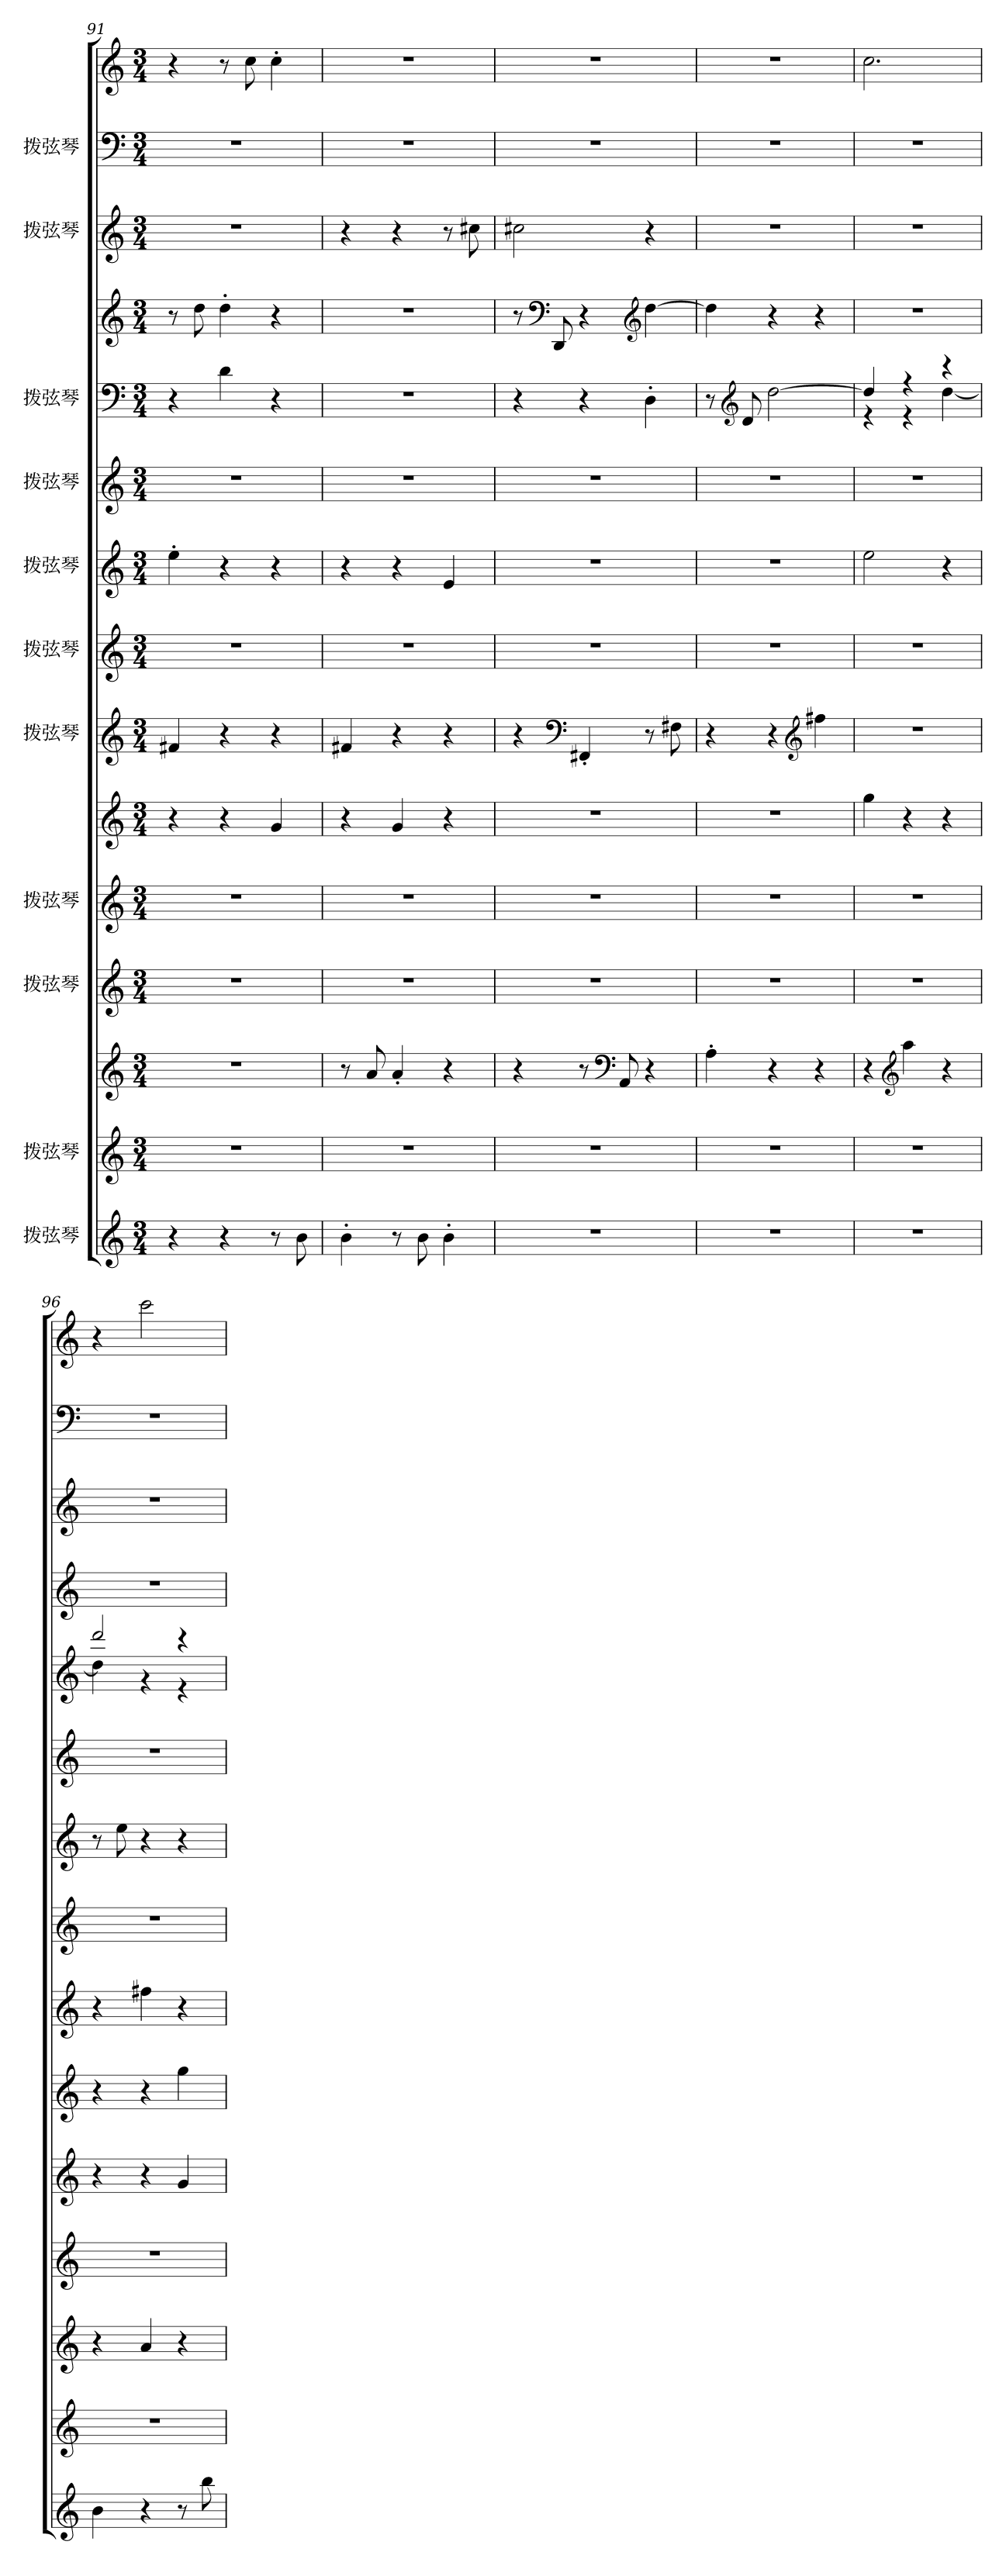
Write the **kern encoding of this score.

**kern	**kern	**kern	**kern	**kern	**kern	**kern	**kern	**kern	**kern	**kern	**kern	**kern	**kern	**kern
*part11	*part10	*part10	*part9	*part8	*part8	*part7	*part6	*part5	*part4	*part3	*part3	*part2	*part1	*part1
*staff15	*staff14	*staff13	*staff12	*staff11	*staff10	*staff9	*staff8	*staff7	*staff6	*staff5	*staff4	*staff3	*staff2	*staff1
*I"拨弦琴	*I"拨弦琴	*	*I"拨弦琴	*I"拨弦琴	*	*I"拨弦琴	*I"拨弦琴	*I"拨弦琴	*I"拨弦琴	*I"拨弦琴	*	*I"拨弦琴	*I"拨弦琴	*
*clefG2	*clefG2	*clefG2	*clefG2	*clefG2	*clefG2	*clefG2	*clefG2	*clefG2	*clefG2	*clefF4	*clefG2	*clefG2	*clefF4	*clefG2
*k[]	*k[]	*k[]	*k[]	*k[]	*k[]	*k[]	*k[]	*k[]	*k[]	*k[]	*k[]	*k[]	*k[]	*k[]
*M3/4	*M3/4	*M3/4	*M3/4	*M3/4	*M3/4	*M3/4	*M3/4	*M3/4	*M3/4	*M3/4	*M3/4	*M3/4	*M3/4	*M3/4
=91	=91	=91	=91	=91	=91	=91	=91	=91	=91	=91	=91	=91	=91	=91
4r	2.r	2.r	2.r	2.r	4r	4f#X/	2.r	4ee'\	2.r	4r	8r	2.r	2.r	4r
.	.	.	.	.	.	.	.	.	.	.	8dd\	.	.	.
4r	.	.	.	.	4r	4r	.	4r	.	4d\	4dd'\	.	.	8r
.	.	.	.	.	.	.	.	.	.	.	.	.	.	8cc\
8r	.	.	.	.	4g/	4r	.	4r	.	4r	4r	.	.	4cc'\
8b\	.	.	.	.	.	.	.	.	.	.	.	.	.	.
=92	=92	=92	=92	=92	=92	=92	=92	=92	=92	=92	=92	=92	=92	=92
4b'\	2.r	8r	2.r	2.r	4r	4f#X/	2.r	4r	2.r	2.r	2.r	4r	2.r	2.r
.	.	8a/	.	.	.	.	.	.	.	.	.	.	.	.
8r	.	4a'/	.	.	4g/	4r	.	4r	.	.	.	4r	.	.
8b\	.	.	.	.	.	.	.	.	.	.	.	.	.	.
4b'\	.	4r	.	.	4r	4r	.	4e/	.	.	.	8r	.	.
.	.	.	.	.	.	.	.	.	.	.	.	8cc#X\	.	.
=93	=93	=93	=93	=93	=93	=93	=93	=93	=93	=93	=93	=93	=93	=93
2.r	2.r	4r	2.r	2.r	2.r	4r	2.r	2.r	2.r	4r	8r	2cc#X\	2.r	2.r
*	*	*	*	*	*	*	*	*	*	*	*clefF4	*	*	*
.	.	.	.	.	.	.	.	.	.	.	8DD/	.	.	.
*	*	*	*	*	*	*clefF4	*	*	*	*	*	*	*	*
.	.	8r	.	.	.	4FF#X'/	.	.	.	4r	4r	.	.	.
*	*	*clefF4	*	*	*	*	*	*	*	*	*	*	*	*
.	.	8AA/	.	.	.	.	.	.	.	.	.	.	.	.
*	*	*	*	*	*	*	*	*	*	*	*clefG2	*	*	*
.	.	4r	.	.	.	8r	.	.	.	4D'\	[4dd\	4r	.	.
.	.	.	.	.	.	8F#X\	.	.	.	.	.	.	.	.
!!LO:PB:g=z
=94	=94	=94	=94	=94	=94	=94	=94	=94	=94	=94	=94	=94	=94	=94
2.r	2.r	4A'\	2.r	2.r	2.r	4r	2.r	2.r	2.r	8r	4dd\]	2.r	2.r	2.r
*	*	*	*	*	*	*	*	*	*	*clefG2	*	*	*	*
.	.	.	.	.	.	.	.	.	.	8d/	.	.	.	.
.	.	4r	.	.	.	4r	.	.	.	[2dd\	4r	.	.	.
*	*	*	*	*	*	*clefG2	*	*	*	*	*	*	*	*
.	.	4r	.	.	.	4ff#X\	.	.	.	.	4r	.	.	.
=95	=95	=95	=95	=95	=95	=95	=95	=95	=95	=95	=95	=95	=95	=95
*	*	*	*	*	*	*	*	*	*	*^	*	*	*	*
2.r	2.r	4r	2.r	2.r	4gg\	2.r	2.r	2ee\	2.r	4dd/]	4r	2.r	2.r	2.r	2.cc\
*	*	*clefG2	*	*	*	*	*	*	*	*	*	*	*	*	*
.	.	4aa\	.	.	4r	.	.	.	.	4r	4r	.	.	.	.
.	.	4r	.	.	4r	.	.	4r	.	4r	[4dd\	.	.	.	.
=96	=96	=96	=96	=96	=96	=96	=96	=96	=96	=96	=96	=96	=96	=96	=96
4b\	2.r	4r	2.r	4r	4r	4r	2.r	8r	2.r	2ddd/	4dd\]	2.r	2.r	2.r	4r
.	.	.	.	.	.	.	.	8ee\	.	.	.	.	.	.	.
4r	.	4a/	.	4r	4r	4ff#X\	.	4r	.	.	4r	.	.	.	2ccc\
8r	.	4r	.	4g/	4gg\	4r	.	4r	.	4r	4r	.	.	.	.
8bb\	.	.	.	.	.	.	.	.	.	.	.	.	.	.	.
*	*	*	*	*	*	*	*	*	*	*v	*v	*	*	*	*
=	=	=	=	=	=	=	=	=	=	=	=	=	=	=
*-	*-	*-	*-	*-	*-	*-	*-	*-	*-	*-	*-	*-	*-	*-
